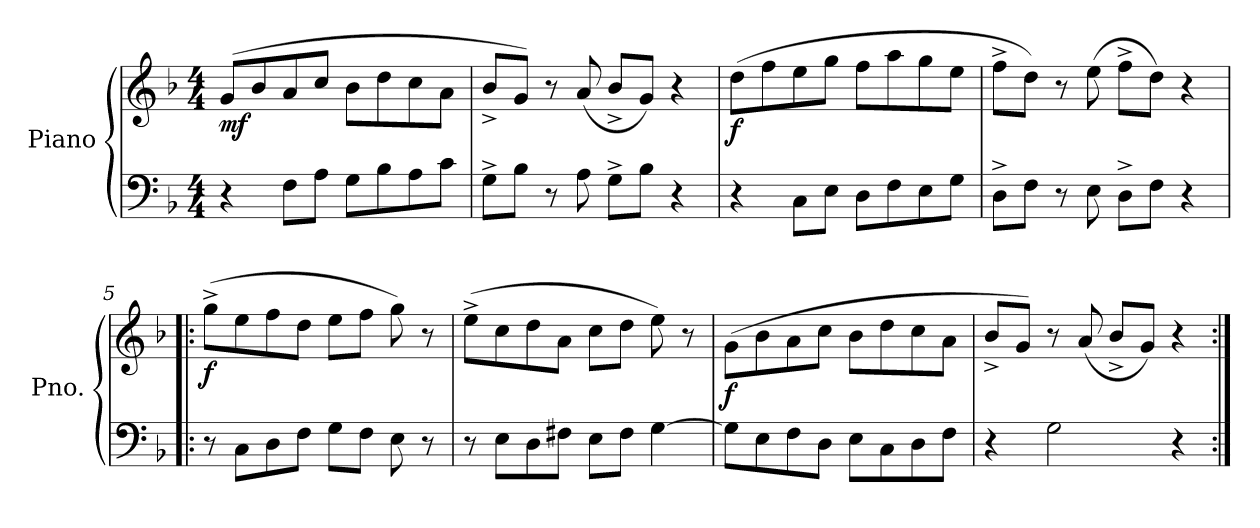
**kern	**kern	**dynam
*part1	*part1	*part1
*staff2	*staff1	*staff1/2
*I"Piano	*	*
*I'Pno.	*	*
*clefF4	*clefG2	*
*k[b-]	*k[b-]	*
*M4/4	*M4/4	*
*MM96	*MM96	*
=1	=1	=1
!	!	!LO:DY:b
4r	(>8g/L	mf
.	8b-/	.
8F\L	8a/	.
8A\J	8cc/J	.
8G\L	8b-\L	.
8B-\	8dd\	.
8A\	8cc\	.
8c\J	8a\J	.
=2	=2	=2
8G^\L	8b-^/L	.
8B-\J	8g/J)	.
8r	8r	.
8A\	(<8a/	.
8G^\L	8b-^/L	.
8B-\J	8g/J)	.
4r	4r	.
=3	=3	=3
!	!	!LO:DY:b
4r	(>8dd\L	f
.	8ff\	.
8C\L	8ee\	.
8E\J	8gg\J	.
8D\L	8ff\L	.
8F\	8aa\	.
8E\	8gg\	.
8G\J	8ee\J	.
=4	=4	=4
8D^\L	8ff^\L	.
8F\J	8dd\J)	.
8r	8r	.
8E\	(>8ee\	.
8D^\L	8ff^\L	.
8F\J	8dd\J)	.
4r	4r	.
=5!|:	=5!|:	=5!|:
!	!	!LO:DY:b
8r	(>8gg^\L	f
8C\L	8ee\	.
8D\	8ff\	.
8F\J	8dd\J	.
8G\L	8ee\L	.
8F\J	8ff\J	.
8E\	8gg\)	.
8r	8r	.
!!LO:LB:g=z
=6	=6	=6
8r	(>8ee^\L	.
8E\L	8cc\	.
8D\	8dd\	.
8F#X\J	8a\J	.
8E\L	8cc\L	.
8F#\J	8dd\J	.
[4G\	8ee\)	.
.	8r	.
=7	=7	=7
!	!	!LO:DY:b
8G\L]	(>8g\L	f
8E\	8b-\	.
8F\	8a\	.
8D\J	8cc\J	.
8E\L	8b-\L	.
8C\	8dd\	.
8D\	8cc\	.
8F\J	8a\J	.
=8	=8	=8
4r	8b-^/L	.
.	8g/J)	.
2G\	8r	.
.	(<8a/	.
.	8b-^/L	.
.	8g/J)	.
4r	4r	.
=:|!	=:|!	=:|!
*-	*-	*-
